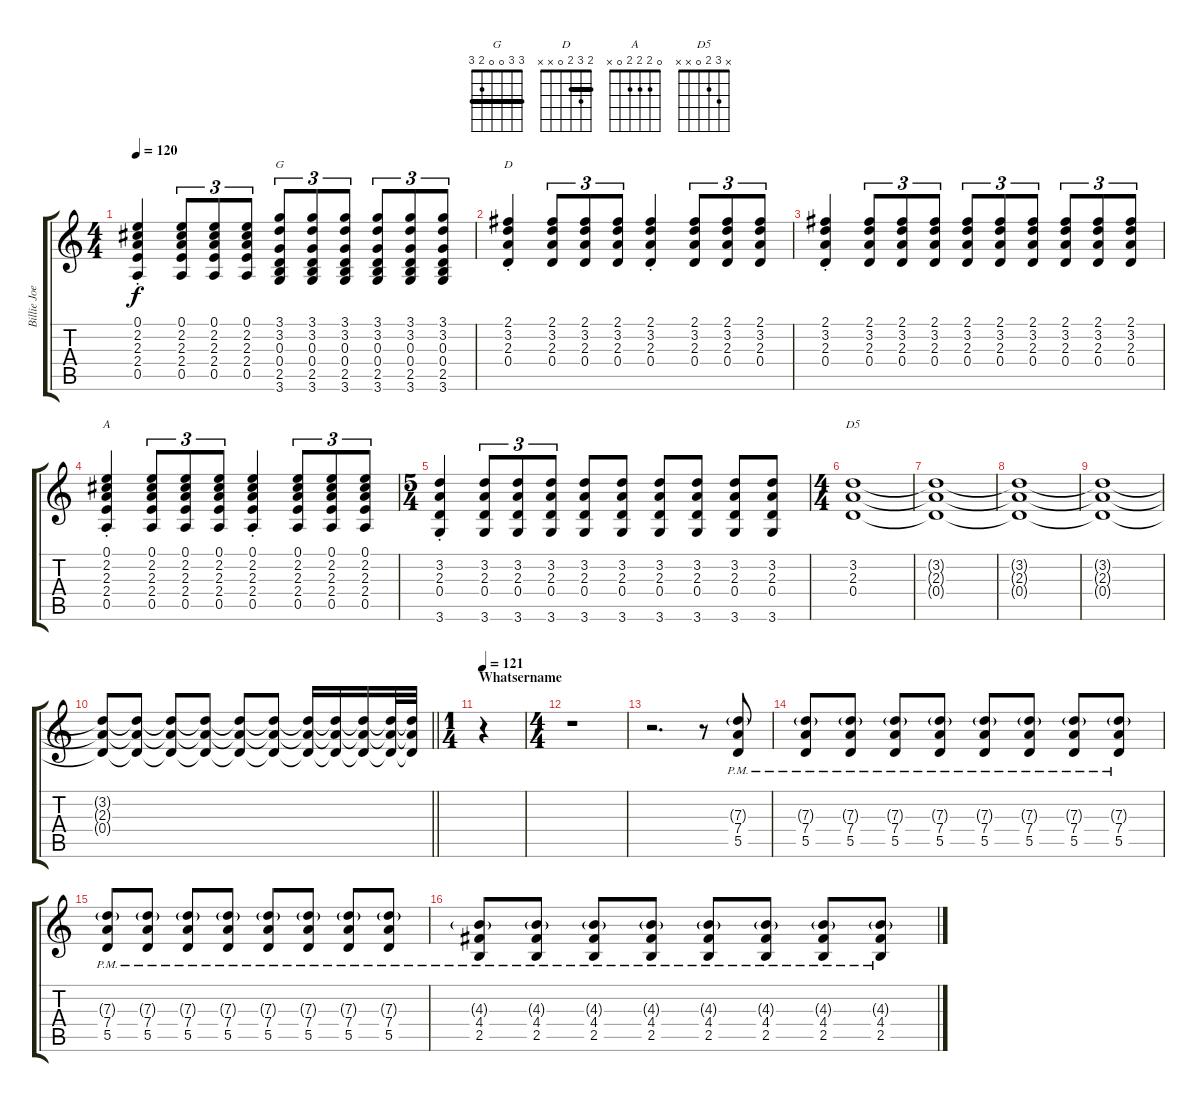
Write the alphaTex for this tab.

\track ("Billie Joe" "Billie Joe") {instrument distortionguitar}
\staff {score tabs}
\tuning (E4 B3 G3 D3 A2 E2) {hide}
\chord ("G" 3 3 0 0 2 3) {barre 3}
\chord ("D" 2 3 2 0 x x) {barre 2}
\chord ("A" 0 2 2 2 0 x)
\chord ("D5" x 3 2 0 x x)
\ts (4 4)
\tempo 120
\clef g2
\ks c
(0.1{st} 2.2{st} 2.3{st} 2.4{st} 0.5{st}).4{dy f} (0.1 2.2 2.3 2.4 0.5).8{tu (3 2)} (0.1 2.2 2.3 2.4 0.5).8{tu (3 2)} (0.1 2.2 2.3 2.4 0.5).8{tu (3 2)} (3.1 3.2 0.3 0.4 2.5 3.6).8{tu (3 2) ch "G"} (3.1 3.2 0.3 0.4 2.5 3.6).8{tu (3 2)} (3.1 3.2 0.3 0.4 2.5 3.6).8{tu (3 2)} (3.1 3.2 0.3 0.4 2.5 3.6).8{tu (3 2)} (3.1 3.2 0.3 0.4 2.5 3.6).8{tu (3 2)} (3.1 3.2 0.3 0.4 2.5 3.6).8{tu (3 2)} |
(2.1{st} 3.2{st} 2.3{st} 0.4{st}).4{ch "D"} (2.1 3.2 2.3 0.4).8{tu (3 2)} (2.1 3.2 2.3 0.4).8{tu (3 2)} (2.1 3.2 2.3 0.4).8{tu (3 2)} (2.1{st} 3.2{st} 2.3{st} 0.4{st}).4 (2.1 3.2 2.3 0.4).8{tu (3 2)} (2.1 3.2 2.3 0.4).8{tu (3 2)} (2.1 3.2 2.3 0.4).8{tu (3 2)} |
(2.1{st} 3.2{st} 2.3{st} 0.4{st}).4 (2.1 3.2 2.3 0.4).8{tu (3 2)} (2.1 3.2 2.3 0.4).8{tu (3 2)} (2.1 3.2 2.3 0.4).8{tu (3 2)} (2.1 3.2 2.3 0.4).8{tu (3 2)} (2.1 3.2 2.3 0.4).8{tu (3 2)} (2.1 3.2 2.3 0.4).8{tu (3 2)} (2.1 3.2 2.3 0.4).8{tu (3 2)} (2.1 3.2 2.3 0.4).8{tu (3 2)} (2.1 3.2 2.3 0.4).8{tu (3 2)} |
(0.1{st} 2.2{st} 2.3{st} 2.4{st} 0.5{st}).4{ch "A"} (0.1 2.2 2.3 2.4 0.5).8{tu (3 2)} (0.1 2.2 2.3 2.4 0.5).8{tu (3 2)} (0.1 2.2 2.3 2.4 0.5).8{tu (3 2)} (0.1{st} 2.2{st} 2.3{st} 2.4{st} 0.5{st}).4 (0.1 2.2 2.3 2.4 0.5).8{tu (3 2)} (0.1 2.2 2.3 2.4 0.5).8{tu (3 2)} (0.1 2.2 2.3 2.4 0.5).8{tu (3 2)} |
\ts (5 4)
(3.2{st} 2.3{st} 0.4{st} 3.6{st}).4 (3.2 2.3 0.4 3.6).8{tu (3 2)} (3.2 2.3 0.4 3.6).8{tu (3 2)} (3.2 2.3 0.4 3.6).8{tu (3 2)} (3.2 2.3 0.4 3.6).8 (3.2 2.3 0.4 3.6).8 (3.2 2.3 0.4 3.6).8 (3.2 2.3 0.4 3.6).8 (3.2 2.3 0.4 3.6).8 (3.2 2.3 0.4 3.6).8 |
\ts (4 4)
(3.2 2.3 0.4).1{ch "D5"} |
(3.2{t} 2.3{t} 0.4{t}).1 |
(3.2{t} 2.3{t} 0.4{t}).1 |
(3.2{t} 2.3{t} 0.4{t}).1 |
\barLineRight lightlight
(3.2{t} 2.3{t} 0.4{t}).8{volume 12} (3.2{t} 2.3{t} 0.4{t}).8{volume 11} (3.2{t} 2.3{t} 0.4{t}).8{volume 10} (3.2{t} 2.3{t} 0.4{t}).8{volume 9} (3.2{t} 2.3{t} 0.4{t}).8{volume 8} (3.2{t} 2.3{t} 0.4{t}).8{volume 7} (3.2{t} 2.3{t} 0.4{t}).16{volume 6} (3.2{t} 2.3{t} 0.4{t}).16{volume 5} (3.2{t} 2.3{t} 0.4{t}).16{volume 4} (3.2{t} 2.3{t} 0.4{t}).32{volume 3} (3.2{t} 2.3{t} 0.4{t}).32{volume 2} |
\ts (1 4)
\section ("" "Whatsername")
\tempo 121
r.4{volume 14 instrument electricguitarmuted} |
\ts (4 4)
r.1 |
r.2{d} r.8 (7.3{g pm} 7.4{pm} 5.5{pm}).8 |
(7.3{g pm} 7.4{pm} 5.5{pm}).8 (7.3{g pm} 7.4{pm} 5.5{pm}).8 (7.3{g pm} 7.4{pm} 5.5{pm}).8 (7.3{g pm} 7.4{pm} 5.5{pm}).8 (7.3{g pm} 7.4{pm} 5.5{pm}).8 (7.3{g pm} 7.4{pm} 5.5{pm}).8 (7.3{g pm} 7.4{pm} 5.5{pm}).8 (7.3{g pm} 7.4{pm} 5.5{pm}).8 |
(7.3{g pm} 7.4{pm} 5.5{pm}).8 (7.3{g pm} 7.4{pm} 5.5{pm}).8 (7.3{g pm} 7.4{pm} 5.5{pm}).8 (7.3{g pm} 7.4{pm} 5.5{pm}).8 (7.3{g pm} 7.4{pm} 5.5{pm}).8 (7.3{g pm} 7.4{pm} 5.5{pm}).8 (7.3{g pm} 7.4{pm} 5.5{pm}).8 (7.3{g pm} 7.4{pm} 5.5{pm}).8 |
(4.3{g pm} 4.4{pm} 2.5{pm}).8 (4.3{g pm} 4.4{pm} 2.5{pm}).8 (4.3{g pm} 4.4{pm} 2.5{pm}).8 (4.3{g pm} 4.4{pm} 2.5{pm}).8 (4.3{g pm} 4.4{pm} 2.5{pm}).8 (4.3{g pm} 4.4{pm} 2.5{pm}).8 (4.3{g pm} 4.4{pm} 2.5{pm}).8 (4.3{g pm} 4.4{pm} 2.5{pm}).8
